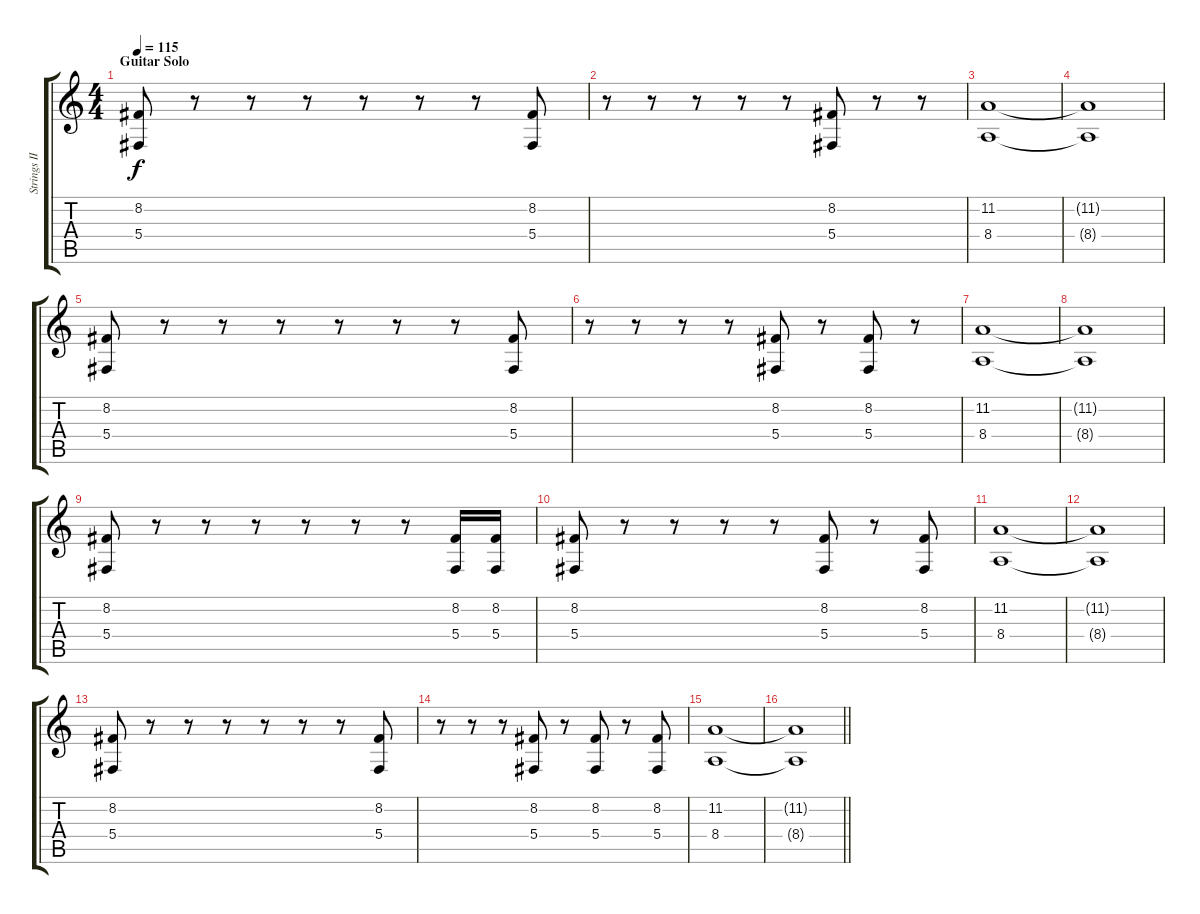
\track ("Strings II" "Strings II") {instrument stringensemble1}
\staff {score tabs}
\tuning (Eb4 Bb3 Gb3 Db3 Ab2 Eb2) {hide}
\ts (4 4)
\section ("" "Guitar Solo")
\tempo 115
\clef g2
\ks c
(8.2 5.4).8{dy f} r.8 r.8 r.8 r.8 r.8 r.8 (8.2 5.4).8 |
r.8 r.8 r.8 r.8 r.8 (8.2 5.4).8 r.8 r.8 |
(11.2 8.4).1 |
(11.2{t} 8.4{t}).1 |
(8.2 5.4).8 r.8 r.8 r.8 r.8 r.8 r.8 (8.2 5.4).8 |
r.8 r.8 r.8 r.8 (8.2 5.4).8 r.8 (8.2 5.4).8 r.8 |
(11.2 8.4).1 |
(11.2{t} 8.4{t}).1 |
(8.2 5.4).8 r.8 r.8 r.8 r.8 r.8 r.8 (8.2 5.4).16 (8.2 5.4).16 |
(8.2 5.4).8 r.8 r.8 r.8 r.8 (8.2 5.4).8 r.8 (8.2 5.4).8 |
(11.2 8.4).1 |
(11.2{t} 8.4{t}).1 |
(8.2 5.4).8 r.8 r.8 r.8 r.8 r.8 r.8 (8.2 5.4).8 |
r.8 r.8 r.8 (8.2 5.4).8 r.8 (8.2 5.4).8 r.8 (8.2 5.4).8 |
(11.2 8.4).1 |
\barLineRight lightlight
(11.2{t} 8.4{t}).1
